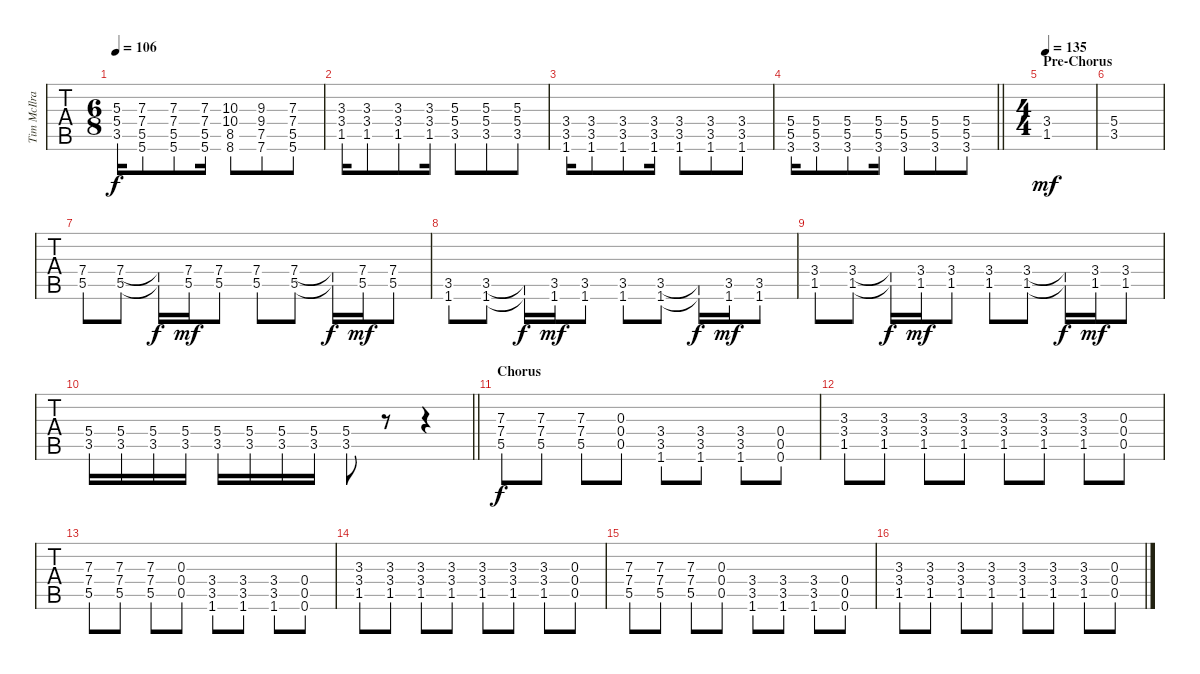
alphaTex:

\track ("Tim McIlrath - Guitar One" "Tim McIlra") {instrument distortionguitar}
\staff {tabs}
\tuning (Eb4 Bb3 Gb3 Db3 Ab2 Eb2) {hide}
\ts (6 8)
\tempo 106
\clef g2
\ks c
(5.3 5.4 3.5).16{dy f} (7.3 7.4 5.5 5.6).8 (7.3 7.4 5.5 5.6).8 (7.3 7.4 5.5 5.6).16 (10.3 10.4 8.5 8.6).8 (9.3 9.4 7.5 7.6).8 (7.3 7.4 5.5 5.6).8 |
(3.3 3.4 1.5).16 (3.3 3.4 1.5).8 (3.3 3.4 1.5).8 (3.3 3.4 1.5).16 (5.3 5.4 3.5).8 (5.3 5.4 3.5).8 (5.3 5.4 3.5).8 |
(3.4 3.5 1.6).16 (3.4 3.5 1.6).8 (3.4 3.5 1.6).8 (3.4 3.5 1.6).16 (3.4 3.5 1.6).8 (3.4 3.5 1.6).8 (3.4 3.5 1.6).8 |
\barLineRight lightlight
(5.4 5.5 3.6).16 (5.4 5.5 3.6).8 (5.4 5.5 3.6).8 (5.4 5.5 3.6).16 (5.4 5.5 3.6).8 (5.4 5.5 3.6).8 (5.4 5.5 3.6).8 |
\ts (4 4)
\section ("" "Pre-Chorus")
\tempo 135
(3.4 1.5).1{dy mf} |
(5.4 3.5).1 |
(7.4 5.5).8 (7.4 5.5).8 (7.4{t} 5.5{t}).16{dy f} (7.4 5.5).16{dy mf} (7.4 5.5).8 (7.4 5.5).8 (7.4 5.5).8 (7.4{t} 5.5{t}).16{dy f} (7.4 5.5).16{dy mf} (7.4 5.5).8 |
(3.5 1.6).8 (3.5 1.6).8 (3.5{t} 1.6{t}).16{dy f} (3.5 1.6).16{dy mf} (3.5 1.6).8 (3.5 1.6).8 (3.5 1.6).8 (3.5{t} 1.6{t}).16{dy f} (3.5 1.6).16{dy mf} (3.5 1.6).8 |
(3.4 1.5).8 (3.4 1.5).8 (3.4{t} 1.5{t}).16{dy f} (3.4 1.5).16{dy mf} (3.4 1.5).8 (3.4 1.5).8 (3.4 1.5).8 (3.4{t} 1.5{t}).16{dy f} (3.4 1.5).16{dy mf} (3.4 1.5).8 |
\barLineRight lightlight
(5.4 3.5).16 (5.4 3.5).16 (5.4 3.5).16 (5.4 3.5).16 (5.4 3.5).16 (5.4 3.5).16 (5.4 3.5).16 (5.4 3.5).16 (5.4 3.5).8 r.8 r.4 |
\section ("" "Chorus")
(7.3 7.4 5.5).8{dy f} (7.3 7.4 5.5).8 (7.3 7.4 5.5).8 (0.3 0.4 0.5).8 (3.4 3.5 1.6).8 (3.4 3.5 1.6).8 (3.4 3.5 1.6).8 (0.4 0.5 0.6).8 |
(3.3 3.4 1.5).8 (3.3 3.4 1.5).8 (3.3 3.4 1.5).8 (3.3 3.4 1.5).8 (3.3 3.4 1.5).8 (3.3 3.4 1.5).8 (3.3 3.4 1.5).8 (0.3 0.4 0.5).8 |
(7.3 7.4 5.5).8 (7.3 7.4 5.5).8 (7.3 7.4 5.5).8 (0.3 0.4 0.5).8 (3.4 3.5 1.6).8 (3.4 3.5 1.6).8 (3.4 3.5 1.6).8 (0.4 0.5 0.6).8 |
(3.3 3.4 1.5).8 (3.3 3.4 1.5).8 (3.3 3.4 1.5).8 (3.3 3.4 1.5).8 (3.3 3.4 1.5).8 (3.3 3.4 1.5).8 (3.3 3.4 1.5).8 (0.3 0.4 0.5).8 |
(7.3 7.4 5.5).8 (7.3 7.4 5.5).8 (7.3 7.4 5.5).8 (0.3 0.4 0.5).8 (3.4 3.5 1.6).8 (3.4 3.5 1.6).8 (3.4 3.5 1.6).8 (0.4 0.5 0.6).8 |
(3.3 3.4 1.5).8 (3.3 3.4 1.5).8 (3.3 3.4 1.5).8 (3.3 3.4 1.5).8 (3.3 3.4 1.5).8 (3.3 3.4 1.5).8 (3.3 3.4 1.5).8 (0.3 0.4 0.5).8
